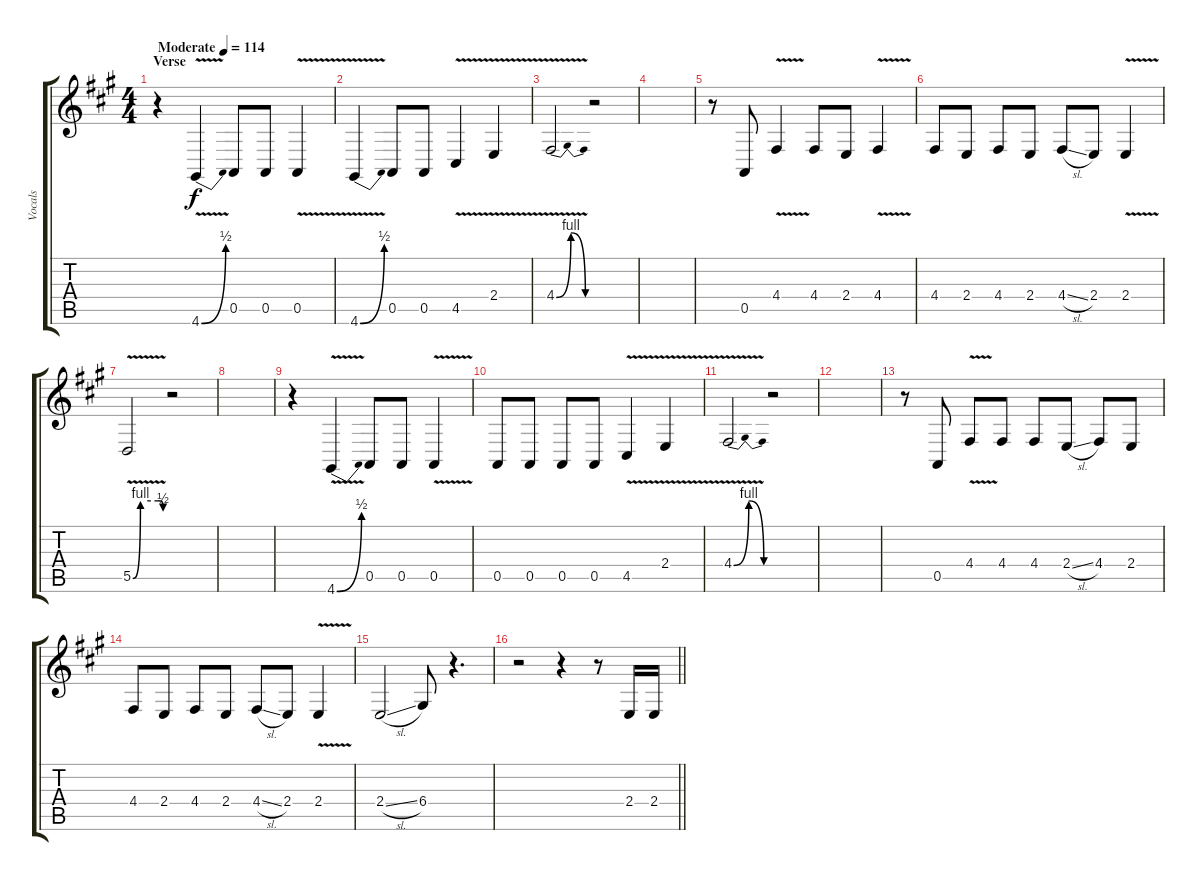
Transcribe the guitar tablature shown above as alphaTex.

\track ("Vocals" "Vocals") {instrument clarinet}
\staff {score tabs}
\tuning (E4 B3 G3 D3 A2 E2) {hide}
\ts (4 4)
\section ("" "Verse")
\tempo (114 "Moderate")
\clef g2
\ks a
r.4{dy f instrument clarinet} 4.6{be (bend 0 0 60 2) v}.4 0.5.8 0.5.8 0.5{v}.4 |
4.6{be (bend 0 0 60 2) v}.4 0.5.8 0.5.8 4.5{v}.4 2.4{v}.4 |
4.4{be (bendrelease 0 0 15 4 50 4 60 0) v}.2 r.2 |
|
r.8 0.5.8 4.4{v}.4 4.4.8 2.4.8 4.4{v}.4 |
4.4.8 2.4.8 4.4.8 2.4.8 4.4{sl}.8 2.4.8 2.4{v}.4 |
5.5{be (custom 0 0 15 4 50 4 54 4 60 2) v}.2 r.2 |
|
r.4 4.6{be (bend 0 0 60 2) v}.4 0.5.8 0.5.8 0.5{v}.4 |
0.5.8 0.5.8 0.5.8 0.5.8 4.5{v}.4 2.4{v}.4 |
4.4{be (bendrelease 0 0 15 4 50 4 60 0) v}.2 r.2 |
|
r.8 0.5.8 4.4{v}.8 4.4.8 4.4.8 2.4{sl}.8 4.4.8 2.4.8 |
4.4.8 2.4.8 4.4.8 2.4.8 4.4{sl}.8 2.4.8 2.4{v}.4 |
2.4{sl}.2 6.4.8 r.4{d} |
\barLineRight lightlight
r.2 r.4 r.8 2.4.16 2.4.16
